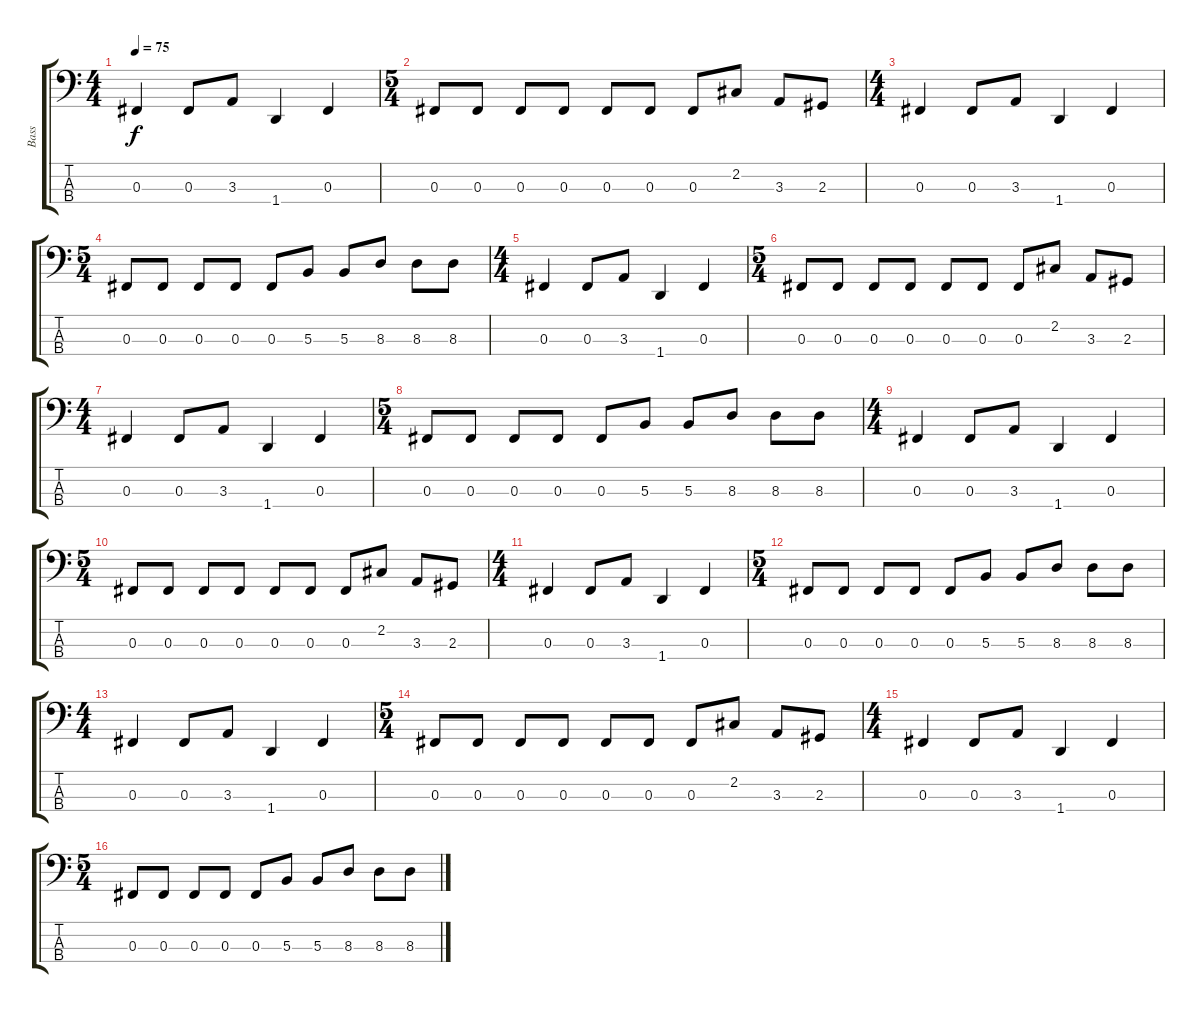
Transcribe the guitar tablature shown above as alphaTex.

\track ("Bass" "Bass") {instrument electricbassfinger}
\staff {score tabs}
\tuning (E2 B1 Gb1 Db1) {hide}
\ts (4 4)
\tempo 75
\clef f4
\ks c
0.3.4{dy f} 0.3.8 3.3.8 1.4.4 0.3.4 |
\ts (5 4)
0.3.8 0.3.8 0.3.8 0.3.8 0.3.8 0.3.8 0.3.8 2.2.8 3.3.8 2.3.8 |
\ts (4 4)
0.3.4 0.3.8 3.3.8 1.4.4 0.3.4 |
\ts (5 4)
0.3.8 0.3.8 0.3.8 0.3.8 0.3.8 5.3.8 5.3.8 8.3.8 8.3.8 8.3.8 |
\ts (4 4)
0.3.4 0.3.8 3.3.8 1.4.4 0.3.4 |
\ts (5 4)
0.3.8 0.3.8 0.3.8 0.3.8 0.3.8 0.3.8 0.3.8 2.2.8 3.3.8 2.3.8 |
\ts (4 4)
0.3.4 0.3.8 3.3.8 1.4.4 0.3.4 |
\ts (5 4)
0.3.8 0.3.8 0.3.8 0.3.8 0.3.8 5.3.8 5.3.8 8.3.8 8.3.8 8.3.8 |
\ts (4 4)
0.3.4 0.3.8 3.3.8 1.4.4 0.3.4 |
\ts (5 4)
0.3.8 0.3.8 0.3.8 0.3.8 0.3.8 0.3.8 0.3.8 2.2.8 3.3.8 2.3.8 |
\ts (4 4)
0.3.4 0.3.8 3.3.8 1.4.4 0.3.4 |
\ts (5 4)
0.3.8 0.3.8 0.3.8 0.3.8 0.3.8 5.3.8 5.3.8 8.3.8 8.3.8 8.3.8 |
\ts (4 4)
0.3.4 0.3.8 3.3.8 1.4.4 0.3.4 |
\ts (5 4)
0.3.8 0.3.8 0.3.8 0.3.8 0.3.8 0.3.8 0.3.8 2.2.8 3.3.8 2.3.8 |
\ts (4 4)
0.3.4 0.3.8 3.3.8 1.4.4 0.3.4 |
\ts (5 4)
0.3.8 0.3.8 0.3.8 0.3.8 0.3.8 5.3.8 5.3.8 8.3.8 8.3.8 8.3.8
